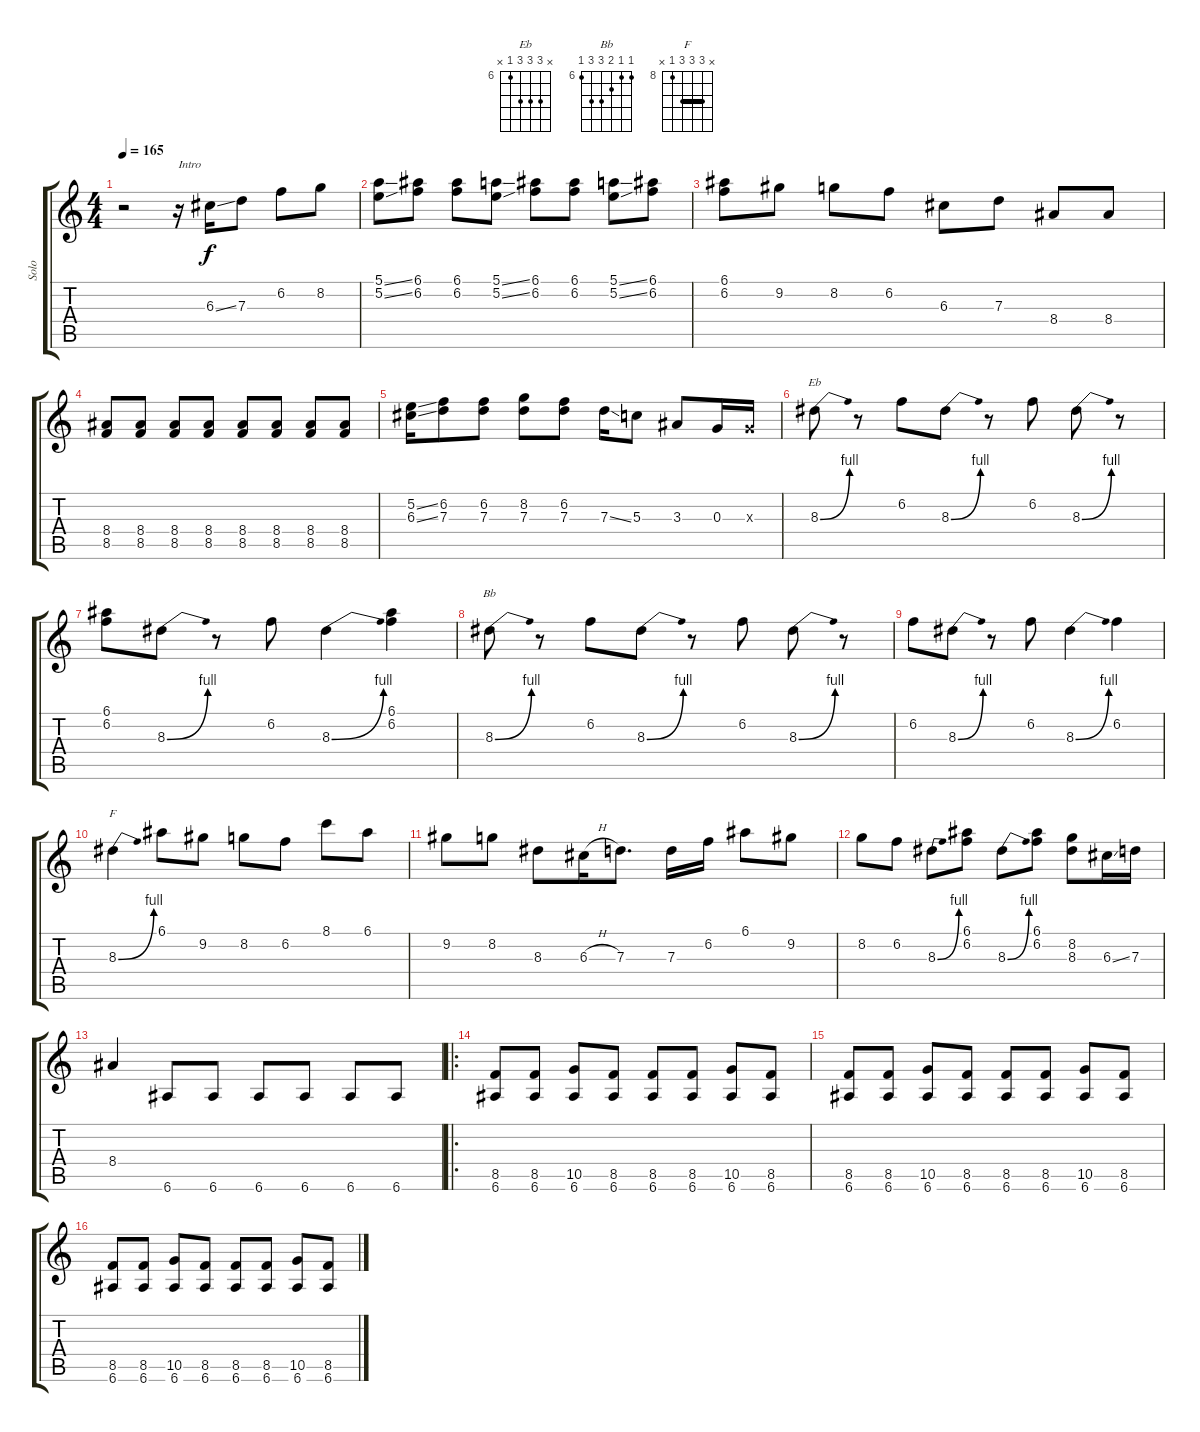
\track ("Solo" "Solo") {instrument distortionguitar}
\staff {score tabs}
\tuning (E4 B3 G3 D3 A2 E2) {hide}
\chord ("Eb" x 8 8 8 6 x) {firstfret 6}
\chord ("Bb" 6 6 7 8 8 6) {firstfret 6}
\chord ("F" x 10 10 10 8 x) {firstfret 8 barre 10}
\ts (4 4)
\tempo 165
\clef g2
\ks c
r.2{dy f instrument distortionguitar} r.16{txt "Intro"} 6.3{ss}.16 7.3.8 6.2.8 8.2.8 |
(5.1{ss} 5.2{ss}).8 (6.1 6.2).8 (6.1 6.2).8 (5.1{ss} 5.2{ss}).8 (6.1 6.2).8 (6.1 6.2).8 (5.1{ss} 5.2{ss}).8 (6.1 6.2).8 |
(6.1 6.2).8 9.2.8 8.2.8 6.2.8 6.3.8 7.3.8 8.4.8 8.4.8 |
(8.4 8.5).8 (8.4 8.5).8 (8.4 8.5).8 (8.4 8.5).8 (8.4 8.5).8 (8.4 8.5).8 (8.4 8.5).8 (8.4 8.5).8 |
(5.2{ss} 6.3{ss}).16 (6.2 7.3).8 (6.2 7.3).8 (8.2 7.3).8 (6.2 7.3).8 7.3{ss}.16 5.3.8 3.3.8 0.3.16 0.3{x}.16 |
8.3{be (bend 0 0 60 4)}.8{ch "Eb"} r.8 6.2.8 8.3{be (bend 0 0 60 4)}.8 r.8 6.2.8 8.3{be (bend 0 0 60 4)}.8 r.8 |
(6.1 6.2).8 8.3{be (bend 0 0 60 4)}.8 r.8 6.2.8 8.3{be (bend 0 0 60 4)}.4 (6.1 6.2).4 |
8.3{be (bend 0 0 60 4)}.8{ch "Bb"} r.8 6.2.8 8.3{be (bend 0 0 60 4)}.8 r.8 6.2.8 8.3{be (bend 0 0 60 4)}.8 r.8 |
6.2.8 8.3{be (bend 0 0 60 4)}.8 r.8 6.2.8 8.3{be (bend 0 0 60 4)}.4 6.2.4 |
8.3{be (bend 0 0 60 4)}.4{ch "F"} 6.1.8 9.2.8 8.2.8 6.2.8 8.1.8 6.1.8 |
9.2.8 8.2.8 8.3.8 6.3{h}.16 7.3.8{d} 7.3.16 6.2.16 6.1.8 9.2.8 |
8.2.8 6.2.8 8.3{be (bend 0 0 60 4)}.8 (6.1 6.2).8 8.3{be (bend 0 0 60 4)}.8 (6.1 6.2).8 (8.2 8.3).8 6.3{ss}.16 7.3.16 |
8.4.4 6.6.8 6.6.8 6.6.8 6.6.8 6.6.8 6.6.8 |
\ro
(8.5 6.6).8 (8.5 6.6).8 (10.5 6.6).8 (8.5 6.6).8 (8.5 6.6).8 (8.5 6.6).8 (10.5 6.6).8 (8.5 6.6).8 |
(8.5 6.6).8 (8.5 6.6).8 (10.5 6.6).8 (8.5 6.6).8 (8.5 6.6).8 (8.5 6.6).8 (10.5 6.6).8 (8.5 6.6).8 |
(8.5 6.6).8 (8.5 6.6).8 (10.5 6.6).8 (8.5 6.6).8 (8.5 6.6).8 (8.5 6.6).8 (10.5 6.6).8 (8.5 6.6).8
